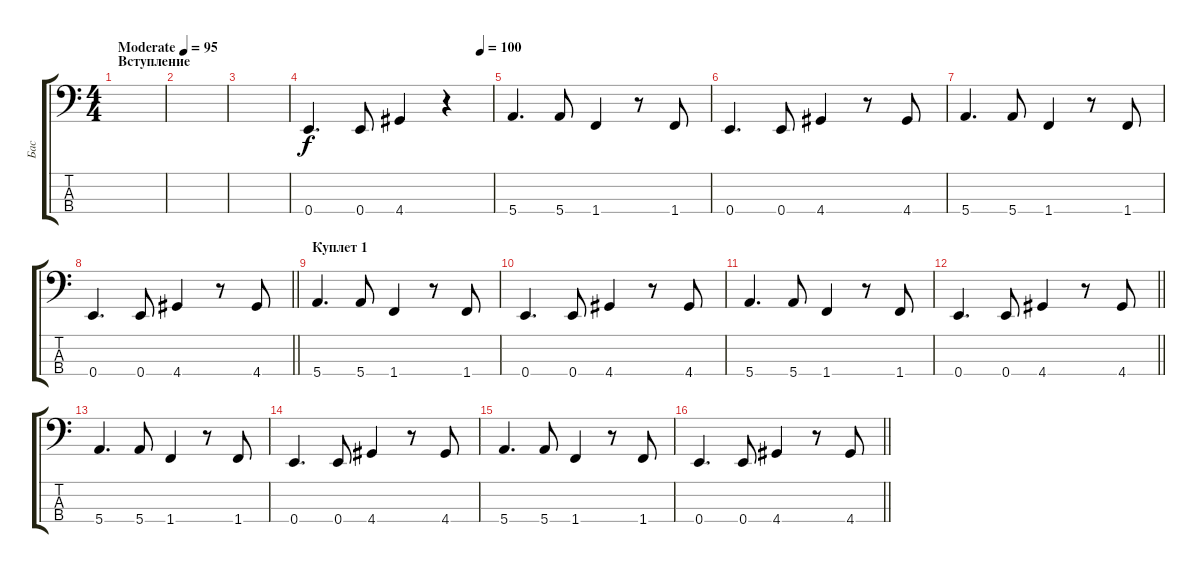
\track ("Бас" "Бас") {instrument electricbassfinger}
\staff {score tabs}
\tuning (G2 D2 A1 E1) {hide}
\ts (4 4)
\section ("" "Вступление")
\tempo (95 "Moderate")
\clef f4
\ks c
|
|
|
\tempo (100 0.9375)
0.4.4{d} 0.4.8 4.4.4 r.4 |
5.4.4{d} 5.4.8 1.4.4 r.8 1.4.8 |
0.4.4{d} 0.4.8 4.4.4 r.8 4.4.8 |
5.4.4{d} 5.4.8 1.4.4 r.8 1.4.8 |
\barLineRight lightlight
0.4.4{d} 0.4.8 4.4.4 r.8 4.4.8 |
\section ("" "Куплет 1")
5.4.4{d} 5.4.8 1.4.4 r.8 1.4.8 |
0.4.4{d} 0.4.8 4.4.4 r.8 4.4.8 |
5.4.4{d} 5.4.8 1.4.4 r.8 1.4.8 |
\barLineRight lightlight
0.4.4{d} 0.4.8 4.4.4 r.8 4.4.8 |
5.4.4{d} 5.4.8 1.4.4 r.8 1.4.8 |
0.4.4{d} 0.4.8 4.4.4 r.8 4.4.8 |
5.4.4{d} 5.4.8 1.4.4 r.8 1.4.8 |
\barLineRight lightlight
0.4.4{d} 0.4.8 4.4.4 r.8 4.4.8
